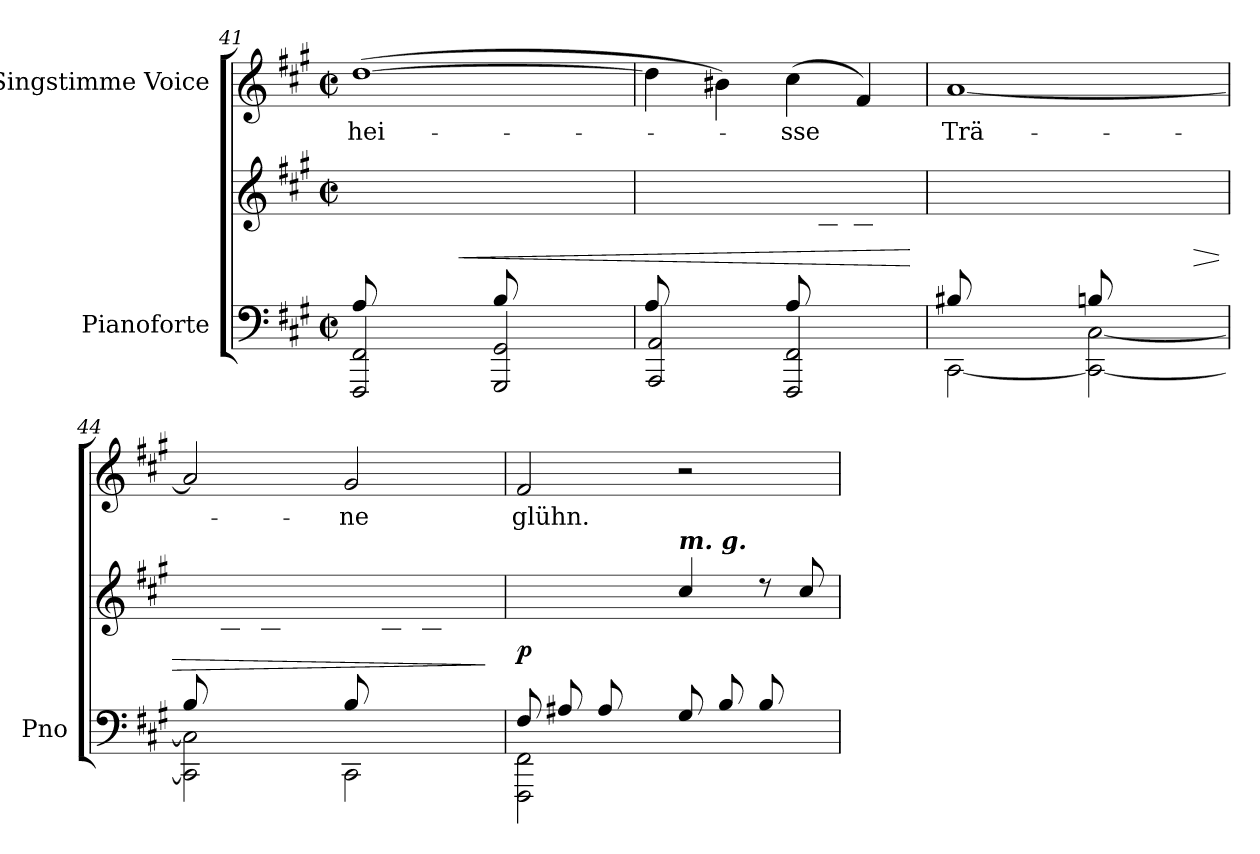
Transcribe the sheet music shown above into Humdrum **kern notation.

**kern	**kern	**dynam	**kern	**text
*part2	*part2	*part2	*part1	*part1
*staff3	*staff2	*staff2/3	*staff1	*staff1
*I"Pianoforte	*	*	*I"Singstimme Voice	*
*I'Pno	*	*	*	*
*clefF4	*clefG2	*	*clefG2	*
*k[f#c#g#]	*k[f#c#g#]	*	*k[f#c#g#]	*
*M2/2	*M2/2	*	*M2/2	*
*met(c|)	*met(c|)	*	*met(c|)	*
=41	=41	=41	=41	=41
*^	*	*	*	*
!	!	!	!	!	!LO:LY:b
8A/L	2FFF#/ 2FF#/	8ryy	.	(>[1dd	hei-
4.ryy	.	8d\	.	.	.
.	.	8d\	.	.	.
!	!	!	!LO:HP:b	!	!
.	.	8f#\J	<	.	.
8B/L	2GGG#/ 2GG#/	8ryy	.	.	.
4.ryy	.	8d\	.	.	.
.	.	8d\	.	.	.
.	.	8f#\J	.	.	.
=42	=42	=42	=42	=42	=42
8A/L	2AAA/ 2AA/	8ryy	.	4dd\]	.
4.ryy	.	8d\	.	.	.
.	.	8d\	.	4b#X\)	.
.	.	8f#\J	.	.	.
!	!	!	!	!	!LO:LY:b
8A/L	2FFF#/ 2FF#/	8ryy	.	(>4cc#\	-sse
4.ryy	.	8c#\	.	.	.
.	.	8c#\	.	4f#/)	.
.	.	8f#\J	.	.	.
*v	*v	*	*	*	*
.	.	[	.	.
!!LO:LB:g=z
=43	=43	=43	=43	=43
*^	*	*	*	*
!	!	!	!	!	!LO:LY:b
8B#X/L	[2CC#\	8ryy	.	[1a	Trä-
4.ryy	.	8d#X\	.	.	.
.	.	8d#\	.	.	.
.	.	8f#\J	.	.	.
8Bn/L	2CC#\_ [2C#\	8ryy	.	.	.
4.ryy	.	8dn\	.	.	.
.	.	8d\	.	.	.
!	!	!	!LO:HP:b	!	!
.	.	8f#\J	>	.	.
=44	=44	=44	=44	=44	=44
8B/L	2CC#\] 2C#\]	8ryy	.	2a/]	.
4.ryy	.	8c#\	.	.	.
.	.	8c#\	.	.	.
.	.	8f#\J	.	.	.
!	!	!	!	!	!LO:LY:b
8B/L	2CC#\	8ryy	.	2g#/	-ne
4.ryy	.	8c#\	.	.	.
.	.	8c#\	.	.	.
.	.	8e#X\J	.	.	.
*v	*v	*	*	*	*
.	.	]	.	.
=45	=45	=45	=45	=45
*^	*^	*	*	*
!	!	!	!	!LO:DY:b	!	!LO:LY:b
8F#/L	2FFF#\ 2FF#\	4.ryy	2..ryy	p	2f#/	glühn.
8A#X/	.	.	.	.	.	.
8A#/	.	.	.	.	.	.
8ryy	.	8f#\J	.	.	.	.
!	!	!LO:TX:a:Bi:t=m. g.	!	!	!	!
2ryy	8G#/L	4cc#/	.	.	2r	.
.	8B/	.	.	.	.	.
.	8B/	8rdd	.	.	.	.
.	8ryy	8cc#/	8f#\J	.	.	.
*v	*v	*	*	*	*	*
*	*v	*v	*	*	*
=	=	=	=	=
*-	*-	*-	*-	*-
